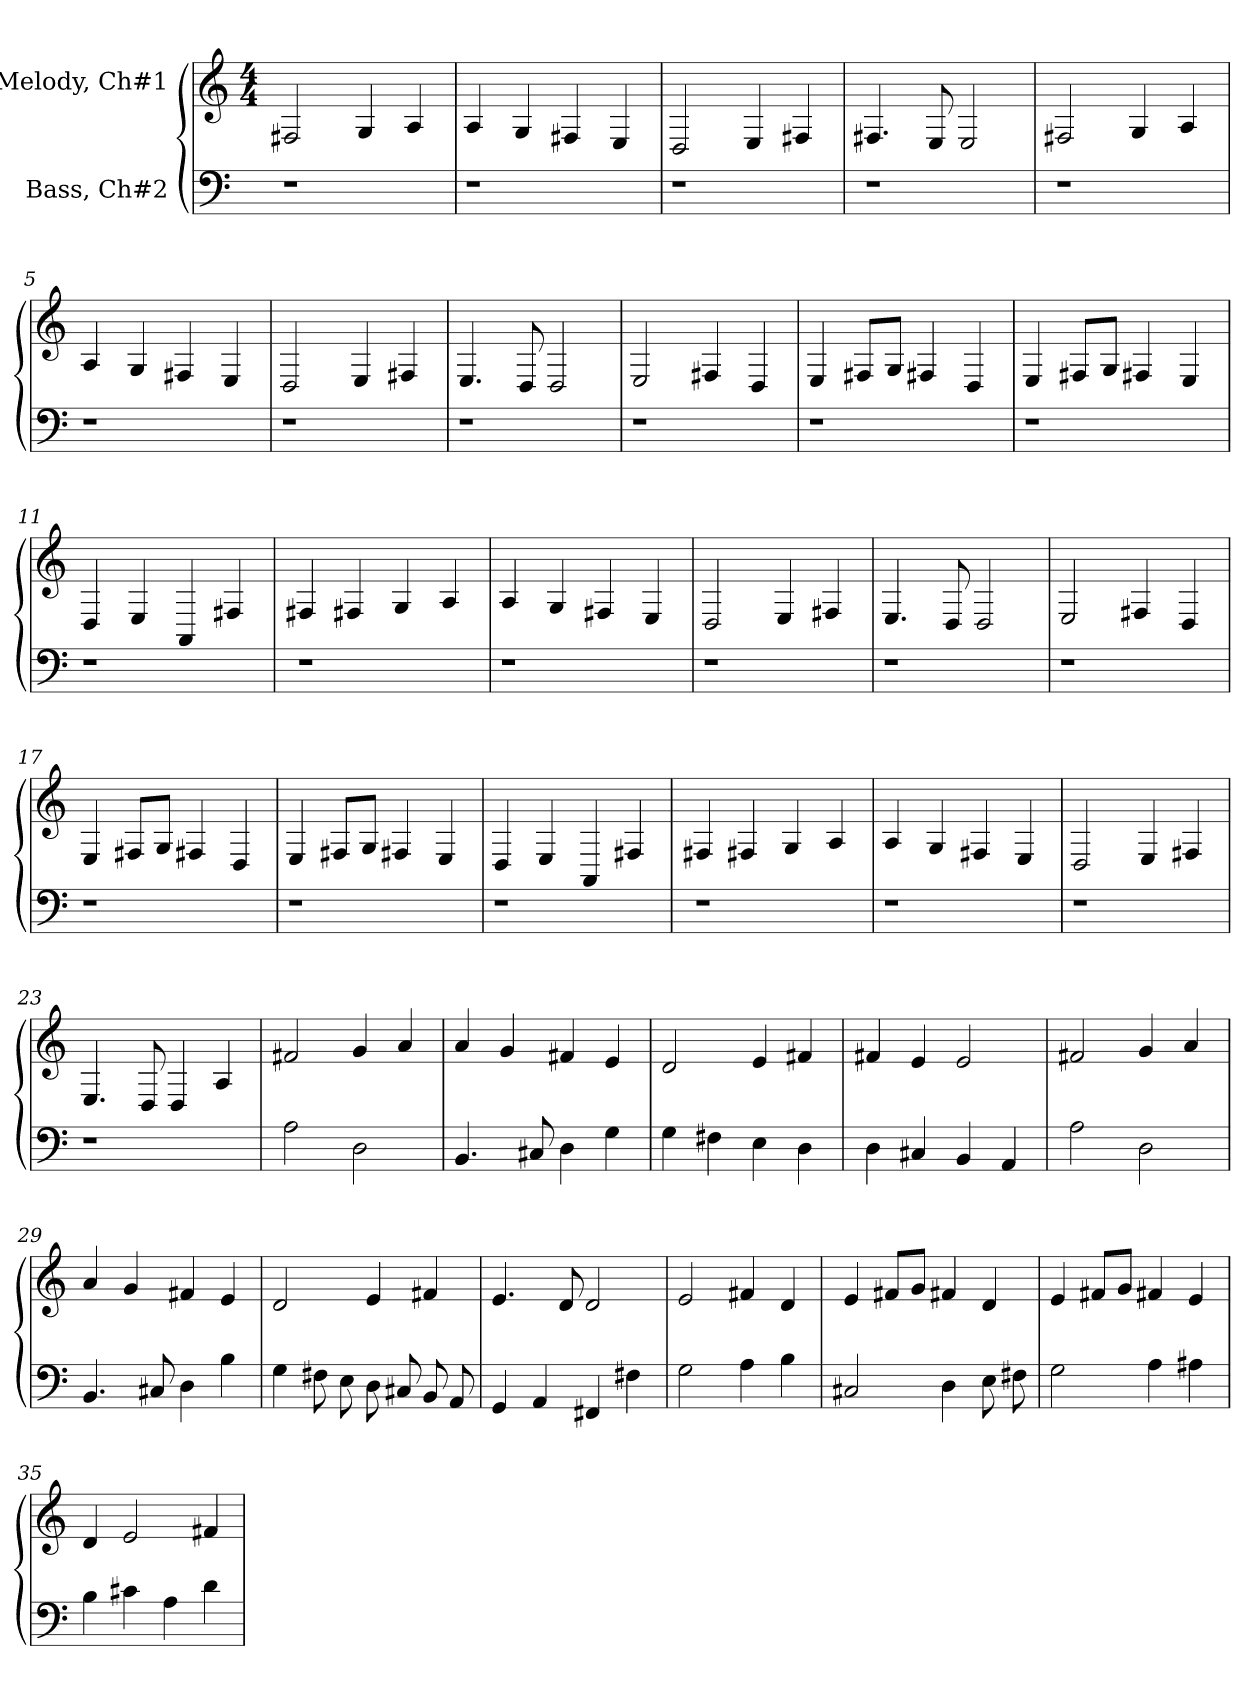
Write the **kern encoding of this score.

**kern	**kern
*part2	*part1
*staff2	*staff1
*I"Bass, Ch#2	*I"Melody, Ch#1
*clefF4	*
*	*M4/4
*MM120	*MM120
=	=
1r	2F#X
.	4G
.	4A
=1	=1
1r	4A
.	4G
.	4F#X
.	4E
=2	=2
1r	2D
.	4E
.	4F#X
=3	=3
1r	4.F#X
.	8E
.	2E
=4	=4
1r	2F#X
.	4G
.	4A
=5	=5
1r	4A
.	4G
.	4F#X
.	4E
=6	=6
1r	2D
.	4E
.	4F#X
=7	=7
1r	4.E
.	8D
.	2D
=8	=8
1r	2E
.	4F#X
.	4D
=9	=9
1r	4E
.	8F#XL
.	8GJ
.	4F#X
.	4D
=10	=10
1r	4E
.	8F#XL
.	8GJ
.	4F#X
.	4E
=11	=11
1r	4D
.	4E
.	4AA
.	4F#X
=12	=12
1r	4F#X
.	4F#X
.	4G
.	4A
=13	=13
1r	4A
.	4G
.	4F#X
.	4E
=14	=14
1r	2D
.	4E
.	4F#X
=15	=15
1r	4.E
.	8D
.	2D
=16	=16
1r	2E
.	4F#X
.	4D
=17	=17
1r	4E
.	8F#XL
.	8GJ
.	4F#X
.	4D
=18	=18
1r	4E
.	8F#XL
.	8GJ
.	4F#X
.	4E
=19	=19
1r	4D
.	4E
.	4AA
.	4F#X
=20	=20
1r	4F#X
.	4F#X
.	4G
.	4A
=21	=21
1r	4A
.	4G
.	4F#X
.	4E
=22	=22
1r	2D
.	4E
.	4F#X
=23	=23
1r	4.E
.	8D
.	4D
.	4A
=24	=24
2A	2f#X
2D	4g
.	4a
=25	=25
4.BB	4a
.	4g
8C#X	.
4D	4f#X
4G	4e
=26	=26
4G	2d
4F#X	.
4E	4e
4D	4f#X
=27	=27
4D	4f#X
4C#X	4e
4BB	2e
4AA	.
=28	=28
2A	2f#X
2D	4g
.	4a
=29	=29
4.BB	4a
.	4g
8C#X	.
4D	4f#X
4B	4e
=30	=30
4G	2d
8F#X	.
8E	.
8D	4e
8C#X	.
8BB	4f#X
8AA	.
=31	=31
4GG	4.e
4AA	.
.	8d
4FF#X	2d
4F#X	.
=32	=32
2G	2e
4A	4f#X
4B	4d
=33	=33
2C#X	4e
.	8f#XL
.	8gJ
4D	4f#X
8E	4d
8F#X	.
=34	=34
2G	4e
.	8f#XL
.	8gJ
4A	4f#X
4A#X	4e
=35	=35
4B	4d
4c#X	2e
4A	.
4d	4f#X
=	=
*-	*-
